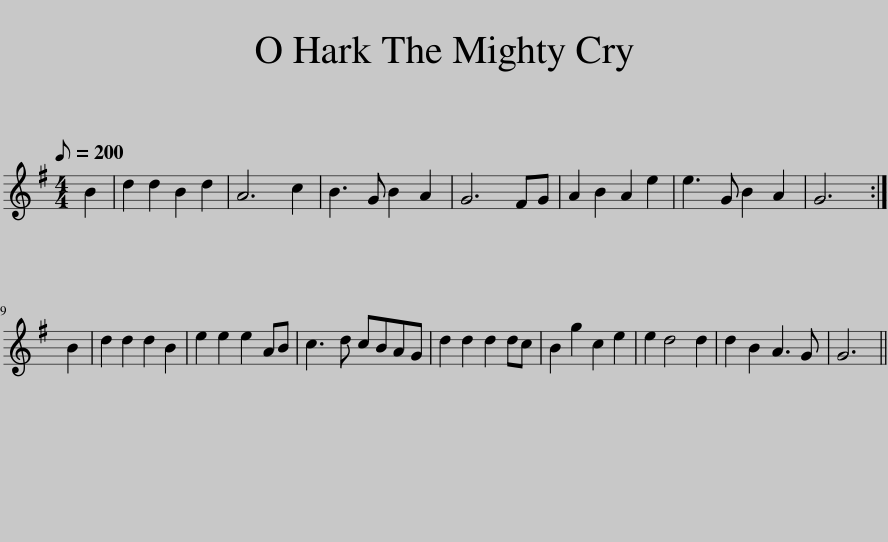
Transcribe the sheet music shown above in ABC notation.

X:1
L:1/8
Q:1/8=200
M:4/4
I:linebreak $
K:G
V:1 treble
V:1
 B2 | d2 d2 B2 d2 | A6 c2 | B3 G B2 A2 | G6 FG | %5
 A2 B2 A2 e2 | e3 G B2 A2 | G6 :|$ B2 | d2 d2 d2 B2 | %10
 e2 e2 e2 AB | c3 d cBAG | d2 d2 d2 dc | B2 g2 c2 e2 | e2 d4 d2 | %15
 d2 B2 A3 G | G6 || %17
